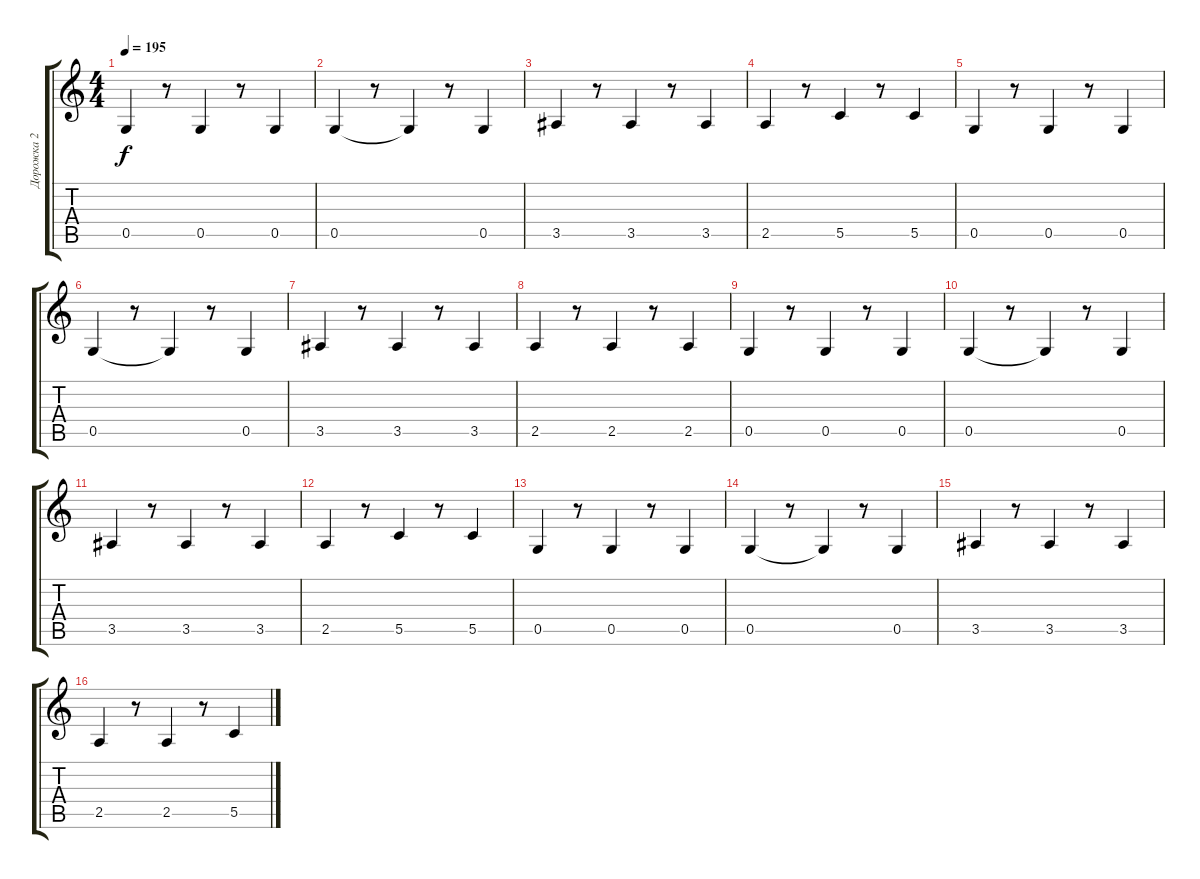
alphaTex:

\track ("Дорожка 2" "Дорожка 2") {instrument distortionguitar}
\staff {score tabs}
\tuning (D4 A3 F3 C3 G2 C2) {hide}
\ts (4 4)
\tempo 195
\clef g2
\ks c
0.5.4{dy f} r.8 0.5.4 r.8 0.5.4 |
0.5.4 r.8 0.5{t}.4 r.8 0.5.4 |
3.5.4 r.8 3.5.4 r.8 3.5.4 |
2.5.4 r.8 5.5.4 r.8 5.5.4 |
0.5.4 r.8 0.5.4 r.8 0.5.4 |
0.5.4 r.8 0.5{t}.4 r.8 0.5.4 |
3.5.4 r.8 3.5.4 r.8 3.5.4 |
2.5.4 r.8 2.5.4 r.8 2.5.4 |
0.5.4 r.8 0.5.4 r.8 0.5.4 |
0.5.4 r.8 0.5{t}.4 r.8 0.5.4 |
3.5.4 r.8 3.5.4 r.8 3.5.4 |
2.5.4 r.8 5.5.4 r.8 5.5.4 |
0.5.4 r.8 0.5.4 r.8 0.5.4 |
0.5.4 r.8 0.5{t}.4 r.8 0.5.4 |
3.5.4 r.8 3.5.4 r.8 3.5.4 |
2.5.4 r.8 2.5.4 r.8 5.5.4
